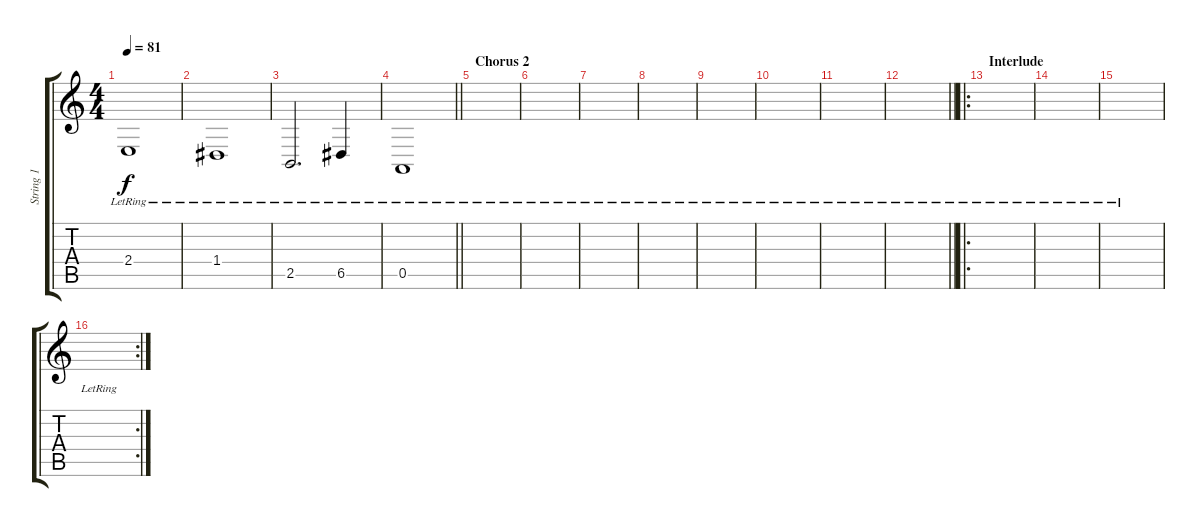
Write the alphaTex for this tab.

\track ("String 1" "String 1") {instrument stringensemble2}
\staff {score tabs}
\tuning (E4 B3 G3 D3 A2 E2) {hide}
\ts (4 4)
\tempo 81
\clef g2
\ks c
2.4{lr}.1{dy f} |
1.4{lr}.1 |
2.5{lr}.2{d} 6.5{lr}.4 |
\barLineRight lightlight
0.5{lr}.1 |
\section ("" "Chorus 2")
|
|
|
|
|
|
|
\barLineRight lightlight
|
\ro
\section ("" "Interlude")
|
|
|
\rc 2
